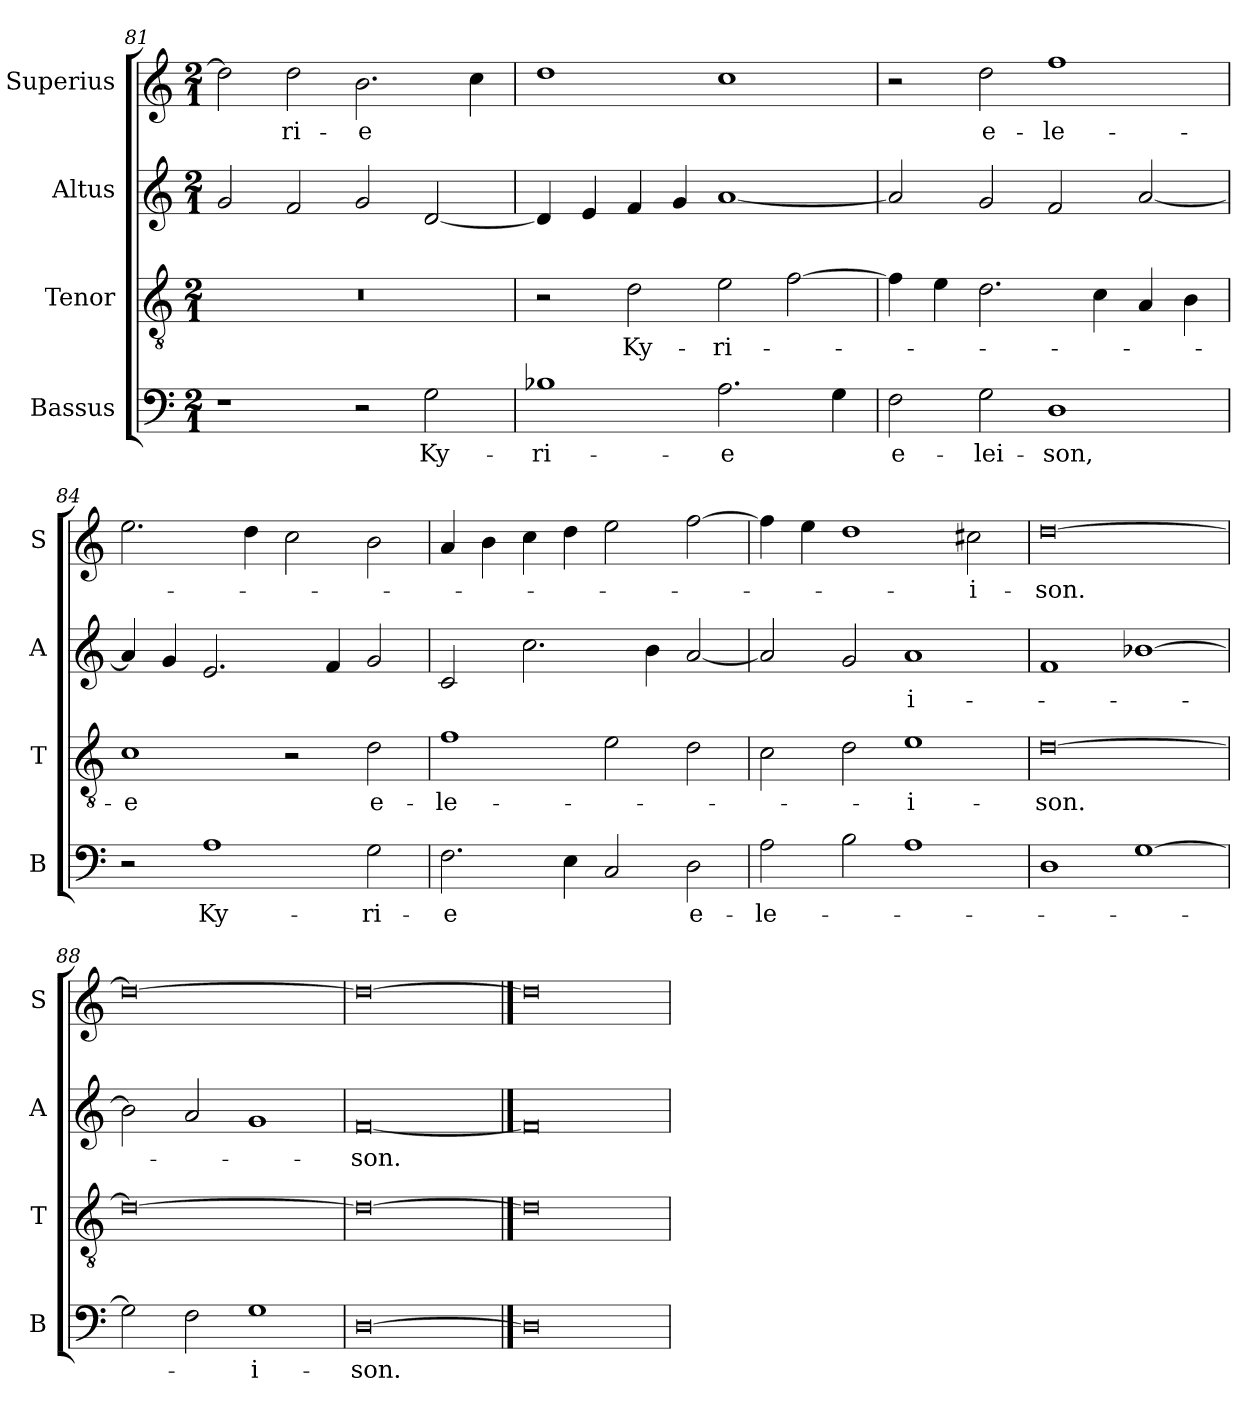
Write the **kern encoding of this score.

**kern	**text	**kern	**text	**kern	**text	**kern	**text
*part4	*part4	*part3	*part3	*part2	*part2	*part1	*part1
*staff4	*staff4	*staff3	*staff3	*staff2	*staff2	*staff1	*staff1
*I"Bassus	*	*I"Tenor	*	*I"Altus	*	*I"Superius	*
*I'B	*	*I'T	*	*I'A	*	*I'S	*
*clefF4	*	*clefGv2	*	*clefG2	*	*clefG2	*
*k[]	*	*k[]	*	*k[]	*	*k[]	*
*C:	*	*C:	*	*C:	*	*C:	*
*M2/1	*	*M2/1	*	*M2/1	*	*M2/1	*
=81	=81	=81	=81	=81	=81	=81	=81
1r	.	0r	.	2g	.	2dd]	.
.	.	.	.	2f	.	2dd	-ri-
2r	.	.	.	2g	.	2.b	-e
2G	Ky-	.	.	[2d	.	.	.
.	.	.	.	.	.	4cc	.
=82	=82	=82	=82	=82	=82	=82	=82
1B-X	-ri-	2r	.	4d]	.	1dd	.
.	.	.	.	4e	.	.	.
.	.	2d	Ky-	4f	.	.	.
.	.	.	.	4g	.	.	.
2.A	-e	2e	-ri-	[1a	.	1cc	.
.	.	[2f	.	.	.	.	.
4G	.	.	.	.	.	.	.
=83	=83	=83	=83	=83	=83	=83	=83
2F	e-	4f]	.	2a]	.	2r	.
.	.	4e	.	.	.	.	.
2G	-lei-	2.d	.	2g	.	2dd	e-
1D	-son,	.	.	2f	.	1ff	-le-
.	.	4c	.	.	.	.	.
.	.	4A	.	[2a	.	.	.
.	.	4B	.	.	.	.	.
=84	=84	=84	=84	=84	=84	=84	=84
2r	.	1c	-e	4a]	.	2.ee	.
.	.	.	.	4g	.	.	.
1A	Ky-	.	.	2.e	.	.	.
.	.	.	.	.	.	4dd	.
.	.	2r	.	.	.	2cc	.
.	.	.	.	4f	.	.	.
2G	-ri-	2d	e-	2g	.	2b	.
=85	=85	=85	=85	=85	=85	=85	=85
2.F	-e	1f	-le-	2c	.	4a	.
.	.	.	.	.	.	4b	.
.	.	.	.	2.cc	.	4cc	.
4E	.	.	.	.	.	4dd	.
2C	.	2e	.	.	.	2ee	.
.	.	.	.	4b	.	.	.
2D	e-	2d	.	[2a	.	[2ff	.
=86	=86	=86	=86	=86	=86	=86	=86
2A	-le-	2c	.	2a]	.	4ff]	.
.	.	.	.	.	.	4ee	.
2B	.	2d	.	2g	.	1dd	.
1A	.	1e	-i-	1a	-i-	.	.
.	.	.	.	.	.	2cc#X	-i-
=87	=87	=87	=87	=87	=87	=87	=87
1D	.	[0d	-son.	1f	.	[0dd	-son.
[1G	.	.	.	[1b-X	.	.	.
=88	=88	=88	=88	=88	=88	=88	=88
2G]	.	0d_	.	2b-]	.	0dd_	.
2F	.	.	.	2a	.	.	.
1G	-i-	.	.	1g	.	.	.
=89	=89	=89	=89	=89	=89	=89	=89
[0D	-son.	0d_	.	[0f	-son.	0dd_	.
==90	==90	==90	==90	==90	==90	==90	==90
0D]	.	0d]	.	0f]	.	0dd]	.
=	=	=	=	=	=	=	=
*-	*-	*-	*-	*-	*-	*-	*-
